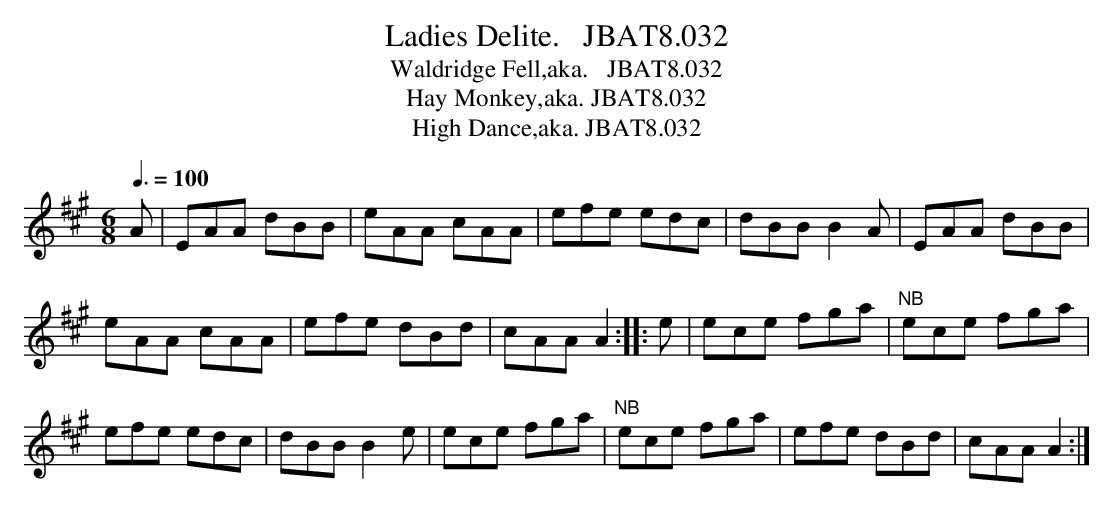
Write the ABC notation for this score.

X:1
T:Ladies Delite.   JBAT8.032
T:Waldridge Fell,aka.   JBAT8.032
T:Hay Monkey,aka. JBAT8.032
T:High Dance,aka. JBAT8.032
M:6/8
L:1/8
Q:3/8=100
K:A
A|EAA dBB|eAA cAA|efe edc|dBB B2A|EAA dBB|
eAA cAA|efe dBd|cAA A2::e|ece fga|"NB"ece fga|
efe edc|dBB B2e|ece fga|"NB"ece fga|efe dBd|cAA A2:|
